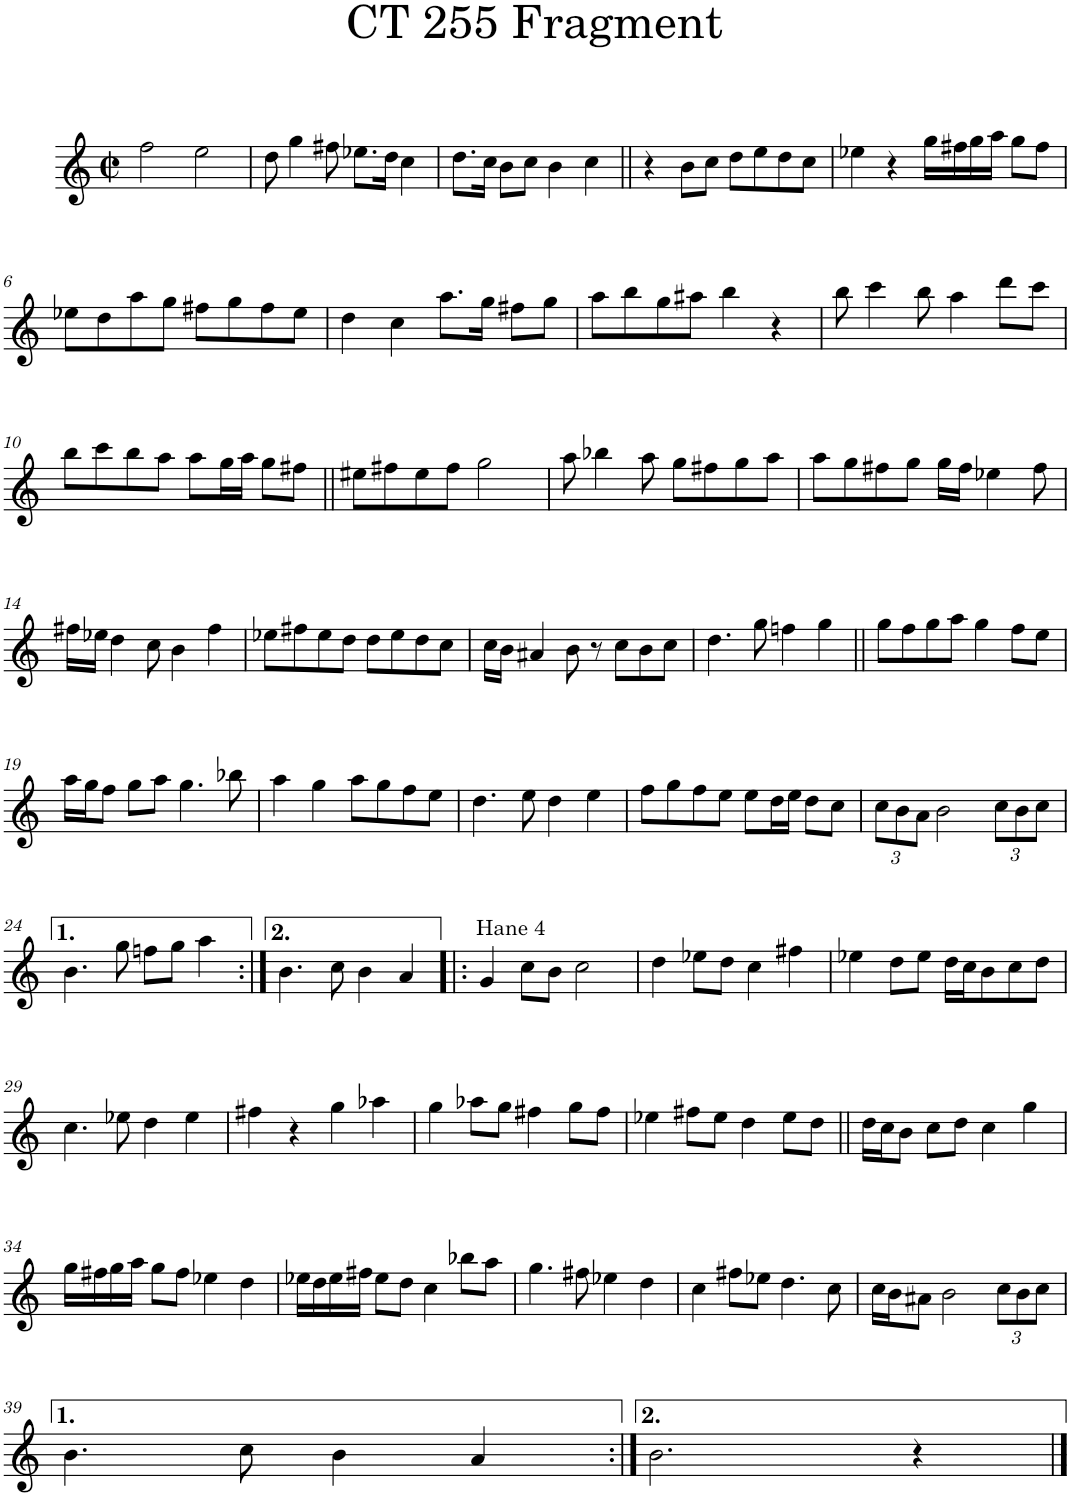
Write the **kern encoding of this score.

**kern
*part1
*staff1
*I"Piano
*I'Pno.
*clefG2
*k[]
*M2/2
*met(c|)
=1
2ff\
2ee\
=2
8dd\
4gg\
8ff#X\
8.ee-X\L
16dd\Jk
4cc\
=3
8.dd\L
16cc\Jk
8b\L
8cc\J
4b\
4cc\
=4||
4r
8b\L
8cc\J
8dd\L
8ee\
8dd\
8cc\J
=5
4ee-X\
4r
16gg\LL
16ff#X\
16gg\
16aa\JJ
8gg\L
8ff#\J
!!LO:LB:g=z
=6
8ee-X\L
8dd\
8aa\
8gg\J
8ff#X\L
8gg\
8ff#\
8ee-\J
=7
4dd\
4cc\
8.aa\L
16gg\Jk
8ff#X\L
8gg\J
=8
8aa\L
8bb\
8gg\
8aa#X\J
4bb\
4r
=9
8bb\
4ccc\
8bb\
4aa\
8ddd\L
8ccc\J
!!LO:LB:g=z
=10
8bb\L
8ccc\
8bb\
8aa\J
8aa\L
16gg\L
16aa\JJ
8gg\L
8ff#X\J
=11||
8ee#X\L
8ff#X\
8ee#\
8ff#\J
2gg\
=12
8aa\
4bb-X\
8aa\
8gg\L
8ff#X\
8gg\
8aa\J
=13
8aa\L
8gg\
8ff#X\
8gg\J
16gg\LL
16ff#\JJ
4ee-X\
8ff#\
!!LO:LB:g=z
=14
16ff#X\LL
16ee-X\JJ
4dd\
8cc\
4b\
4ff#\
=15
8ee-X\L
8ff#X\
8ee-\
8dd\J
8dd\L
8ee-\
8dd\
8cc\J
=16
16cc\LL
16b\JJ
4a#X/
8b\
8r
8cc\L
8b\
8cc\J
=17
4.dd\
8gg\
4ffn\
4gg\
=18||
8gg\L
8ff\
8gg\
8aa\J
4gg\
8ff\L
8ee\J
!!LO:LB:g=z
=19
16aa\LL
16gg\J
8ff\J
8gg\L
8aa\J
4.gg\
8bb-X\
=20
4aa\
4gg\
8aa\L
8gg\
8ff\
8ee\J
=21
4.dd\
8ee\
4dd\
4ee\
=22
8ff\L
8gg\
8ff\
8ee\J
8ee\L
16dd\L
16ee\JJ
8dd\L
8cc\J
=23
*Xbrackettup
12cc\L
12b\
12a\J
2b\
12cc\L
12b\
12cc\J
!!LO:LB:g=z
=24
4.b\
8gg\
8ffn\L
8gg\J
4aa\
=25:|!
4.b\
8cc\
4b\
4a/
=26!|:
!LO:TX:a:t=Hane 4
4g/
8cc\L
8b\J
2cc\
=27
4dd\
8ee-X\L
8dd\J
4cc\
4ff#X\
=28
4ee-X\
8dd\L
8ee-\J
16dd\LL
16cc\J
8b\
8cc\
8dd\J
!!LO:LB:g=z
=29
4.cc\
8ee-X\
4dd\
4ee-\
=30
4ff#X\
4r
4gg\
4aa-X\
=31
4gg\
8aa-X\L
8gg\J
4ff#X\
8gg\L
8ff#\J
=32
4ee-X\
8ff#X\L
8ee-\J
4dd\
8ee-\L
8dd\J
=33||
16dd\LL
16cc\J
8b\J
8cc\L
8dd\J
4cc\
4gg\
!!LO:LB:g=z
=34
16gg\LL
16ff#X\
16gg\
16aa\JJ
8gg\L
8ff#\J
4ee-X\
4dd\
=35
16ee-X\LL
16dd\
16ee-\
16ff#X\JJ
8ee-\L
8dd\J
4cc\
8bb-X\L
8aa\J
=36
4.gg\
8ff#X\
4ee-X\
4dd\
=37
4cc\
8ff#X\L
8ee-X\J
4.dd\
8cc\
=38
16cc\LL
16b\J
8a#X\J
2b\
12cc\L
12b\
12cc\J
!!LO:LB:g=z
=39
4.b\
8cc\
4b\
4a/
=40:|!
2.b\
4r
==
*-
